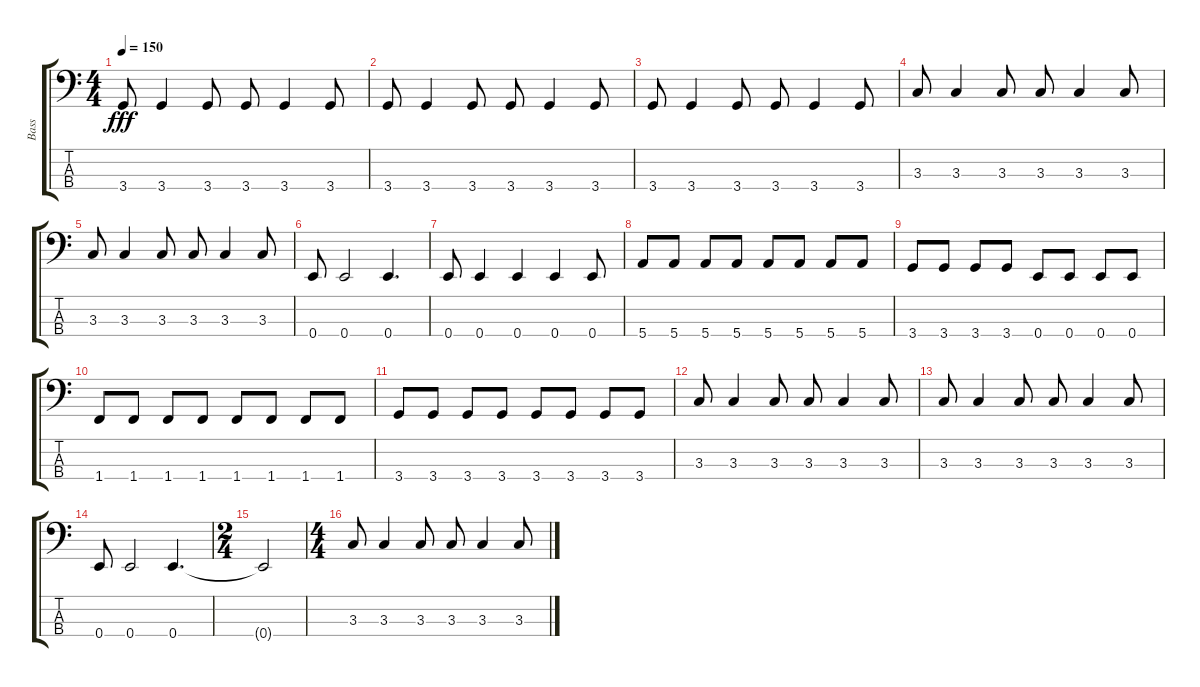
\track ("Bass" "Bass") {instrument electricbasspick}
\staff {score tabs}
\tuning (G2 D2 A1 E1) {hide}
\ts (4 4)
\tempo 150
\clef f4
\ks c
3.4.8{dy fff} 3.4.4 3.4.8 3.4.8 3.4.4 3.4.8 |
3.4.8 3.4.4 3.4.8 3.4.8 3.4.4 3.4.8 |
3.4.8 3.4.4 3.4.8 3.4.8 3.4.4 3.4.8 |
3.3.8 3.3.4 3.3.8 3.3.8 3.3.4 3.3.8 |
3.3.8 3.3.4 3.3.8 3.3.8 3.3.4 3.3.8 |
0.4.8 0.4.2 0.4.4{d} |
0.4.8 0.4.4 0.4.4 0.4.4 0.4.8 |
5.4.8 5.4.8 5.4.8 5.4.8 5.4.8 5.4.8 5.4.8 5.4.8 |
3.4.8 3.4.8 3.4.8 3.4.8 0.4.8 0.4.8 0.4.8 0.4.8 |
1.4.8 1.4.8 1.4.8 1.4.8 1.4.8 1.4.8 1.4.8 1.4.8 |
3.4.8 3.4.8 3.4.8 3.4.8 3.4.8 3.4.8 3.4.8 3.4.8 |
3.3.8 3.3.4 3.3.8 3.3.8 3.3.4 3.3.8 |
3.3.8 3.3.4 3.3.8 3.3.8 3.3.4 3.3.8 |
0.4.8 0.4.2 0.4.4{d} |
\ts (2 4)
0.4{t}.2 |
\ts (4 4)
3.3.8 3.3.4 3.3.8 3.3.8 3.3.4 3.3.8
